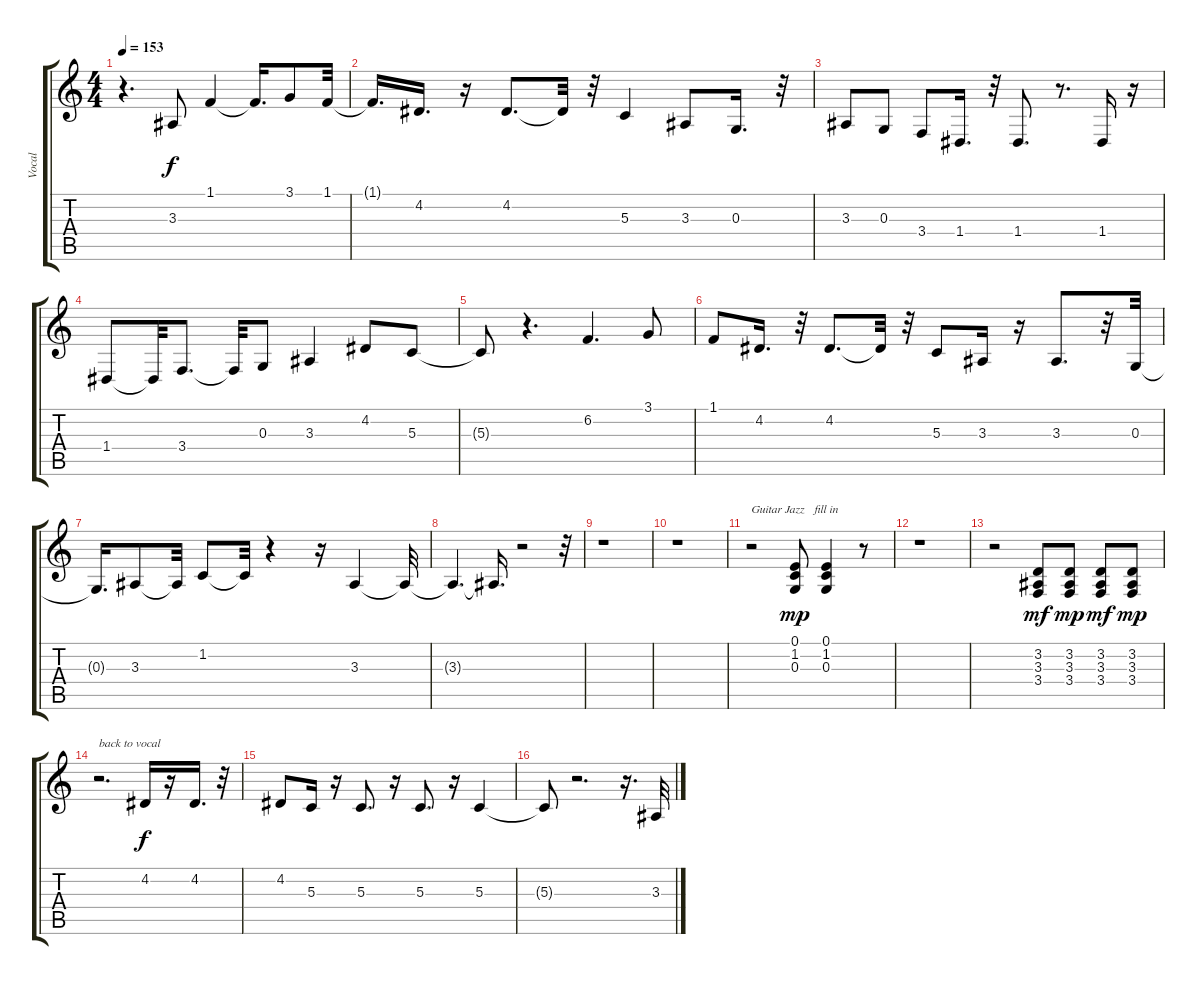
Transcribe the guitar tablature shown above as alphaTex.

\track ("Vocal" "Vocal") {instrument altosax}
\staff {score tabs}
\tuning (E4 B3 G3 D3 A2 E2) {hide}
\ts (4 4)
\tempo 153
\clef g2
\ks c
r.4{d dy f} 3.3.8 1.1.4 1.1{t}.16{d} 3.1.8 1.1.32 |
1.1{t}.16{d} 4.2.16{d} r.16 4.2.8{d} 4.2{t}.32 r.32 5.3.4 3.3.8 0.3.16{d} r.32 |
3.3.8 0.3.8 3.4.8 1.4.16{d} r.32 1.4.8{d} r.8{d} 1.4.16 r.16 |
1.4.8 1.4{t}.32 3.4.8{d} 3.4{t}.32 0.3.8 3.3.4 4.2.8 5.3.8 |
5.3{t}.8 r.4{d} 6.2.4{d} 3.1.8 |
1.1.8 4.2.16{d} r.32 4.2.8{d} 4.2{t}.32 r.32 5.3.8 3.3.16 r.16 3.3.8{d} r.32 0.3.32 |
0.3{t}.16{d} 3.3.8 3.3{t}.32 1.2.8 1.2{t}.32 r.4 r.16 3.3.4 3.3{t}.32 |
3.3{t}.4{d} 3.3{t}.16{d} r.2 r.32 |
r.1 |
r.1 |
r.2{txt "Guitar Jazz   fill in" volume 13 balance 15 instrument electricguitarjazz} (0.1 1.2 0.3).8{dy mp} (0.1 1.2 0.3).4 r.8 |
r.1 |
r.2 (3.2 3.3 3.4).8{dy mf} (3.2 3.3 3.4).8{dy mp} (3.2 3.3 3.4).8{dy mf} (3.2 3.3 3.4).8{dy mp} |
r.2{d txt "back to vocal" volume 16 balance 8 instrument altosax} 4.2.16{dy f} r.16 4.2.16{d} r.32 |
4.2.8 5.3.16 r.16 5.3.8{d} r.16 5.3.8{d} r.16 5.3.4 |
5.3{t}.8 r.2{d} r.16{d} 3.3.32
